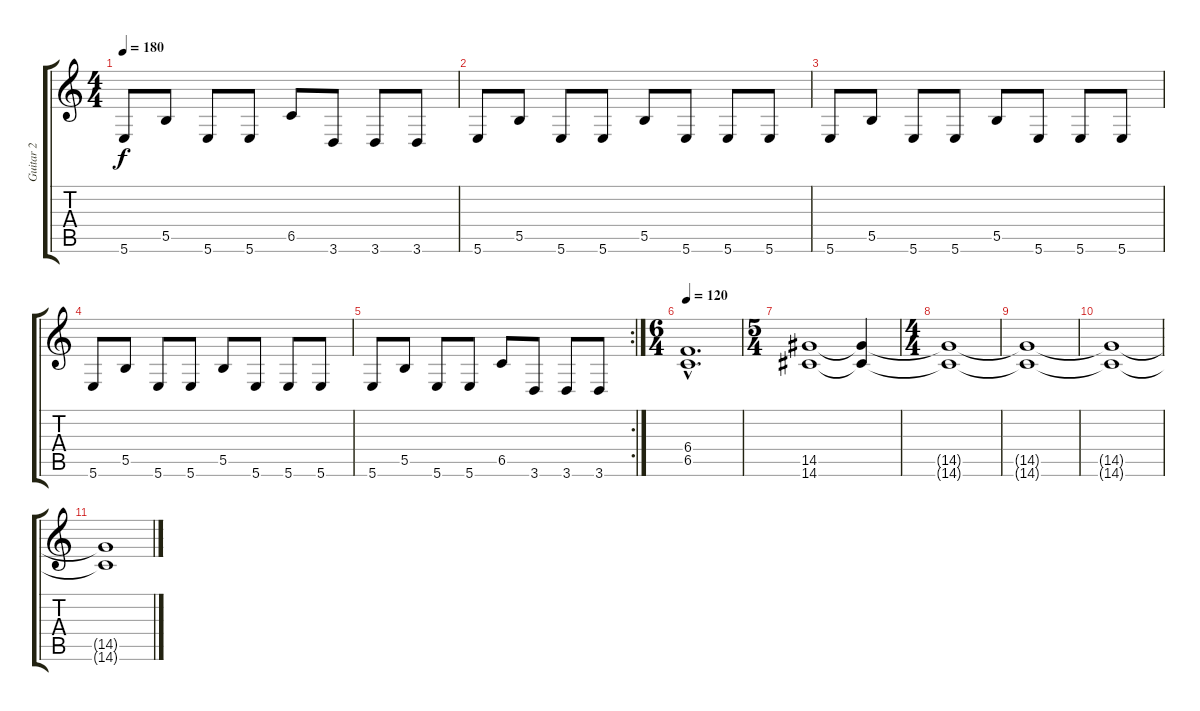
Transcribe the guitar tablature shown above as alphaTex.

\track ("Guitar 2" "Guitar 2") {instrument overdrivenguitar}
\staff {score tabs}
\tuning (Db4 Ab3 E3 B2 Gb2 B1) {hide}
\ts (4 4)
\tempo 180
\clef g2
\ks c
5.6.8{dy f} 5.5.8 5.6.8 5.6.8 6.5.8 3.6.8 3.6.8 3.6.8 |
5.6.8 5.5.8 5.6.8 5.6.8 5.5.8 5.6.8 5.6.8 5.6.8 |
5.6.8 5.5.8 5.6.8 5.6.8 5.5.8 5.6.8 5.6.8 5.6.8 |
5.6.8 5.5.8 5.6.8 5.6.8 5.5.8 5.6.8 5.6.8 5.6.8 |
\rc 2
5.6.8 5.5.8 5.6.8 5.6.8 6.5.8 3.6.8 3.6.8 3.6.8 |
\ts (6 4)
\tempo 120
(6.4{hac} 6.5{hac}).1{d} |
\ts (5 4)
(14.5 14.6).1 (14.5{t} 14.6{t}).4 |
\ts (4 4)
(14.5{t} 14.6{t}).1 |
(14.5{t} 14.6{t}).1{volume 0} |
(14.5{t} 14.6{t}).1 |
(14.5{t} 14.6{t}).1
